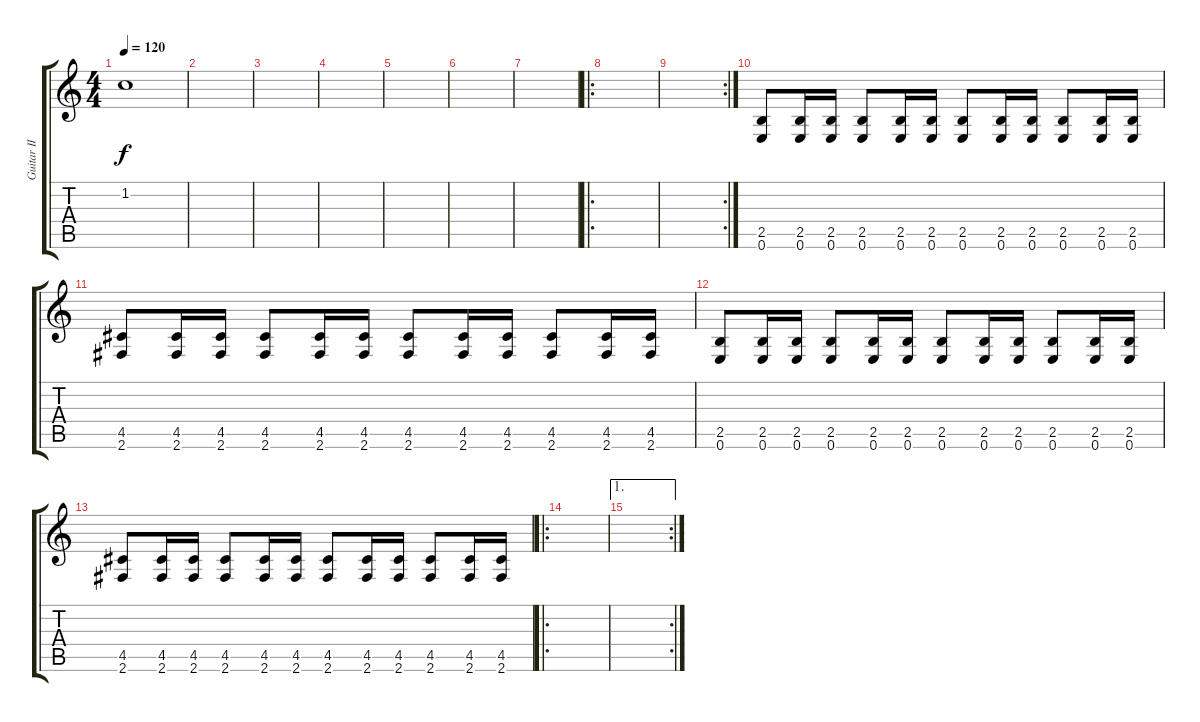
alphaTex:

\track ("Guitar II" "Guitar II") {instrument overdrivenguitar}
\staff {score tabs}
\tuning (E4 B3 G3 D3 A2 E2) {hide}
\ts (4 4)
\tempo 120
\clef g2
\ks c
1.2{t}.1{dy f} |
|
|
|
|
|
|
\ro
|
\rc 2
|
(2.5 0.6).8{volume 11} (2.5 0.6).16 (2.5 0.6).16 (2.5 0.6).8 (2.5 0.6).16 (2.5 0.6).16 (2.5 0.6).8 (2.5 0.6).16 (2.5 0.6).16 (2.5 0.6).8 (2.5 0.6).16 (2.5 0.6).16 |
(4.5 2.6).8{volume 11} (4.5 2.6).16 (4.5 2.6).16 (4.5 2.6).8 (4.5 2.6).16 (4.5 2.6).16 (4.5 2.6).8 (4.5 2.6).16 (4.5 2.6).16 (4.5 2.6).8 (4.5 2.6).16 (4.5 2.6).16 |
(2.5 0.6).8{volume 11} (2.5 0.6).16 (2.5 0.6).16 (2.5 0.6).8 (2.5 0.6).16 (2.5 0.6).16 (2.5 0.6).8 (2.5 0.6).16 (2.5 0.6).16 (2.5 0.6).8 (2.5 0.6).16 (2.5 0.6).16 |
(4.5 2.6).8{volume 11} (4.5 2.6).16 (4.5 2.6).16 (4.5 2.6).8 (4.5 2.6).16 (4.5 2.6).16 (4.5 2.6).8 (4.5 2.6).16 (4.5 2.6).16 (4.5 2.6).8 (4.5 2.6).16 (4.5 2.6).16 |
\ro
|
\ae 1
\rc 2
